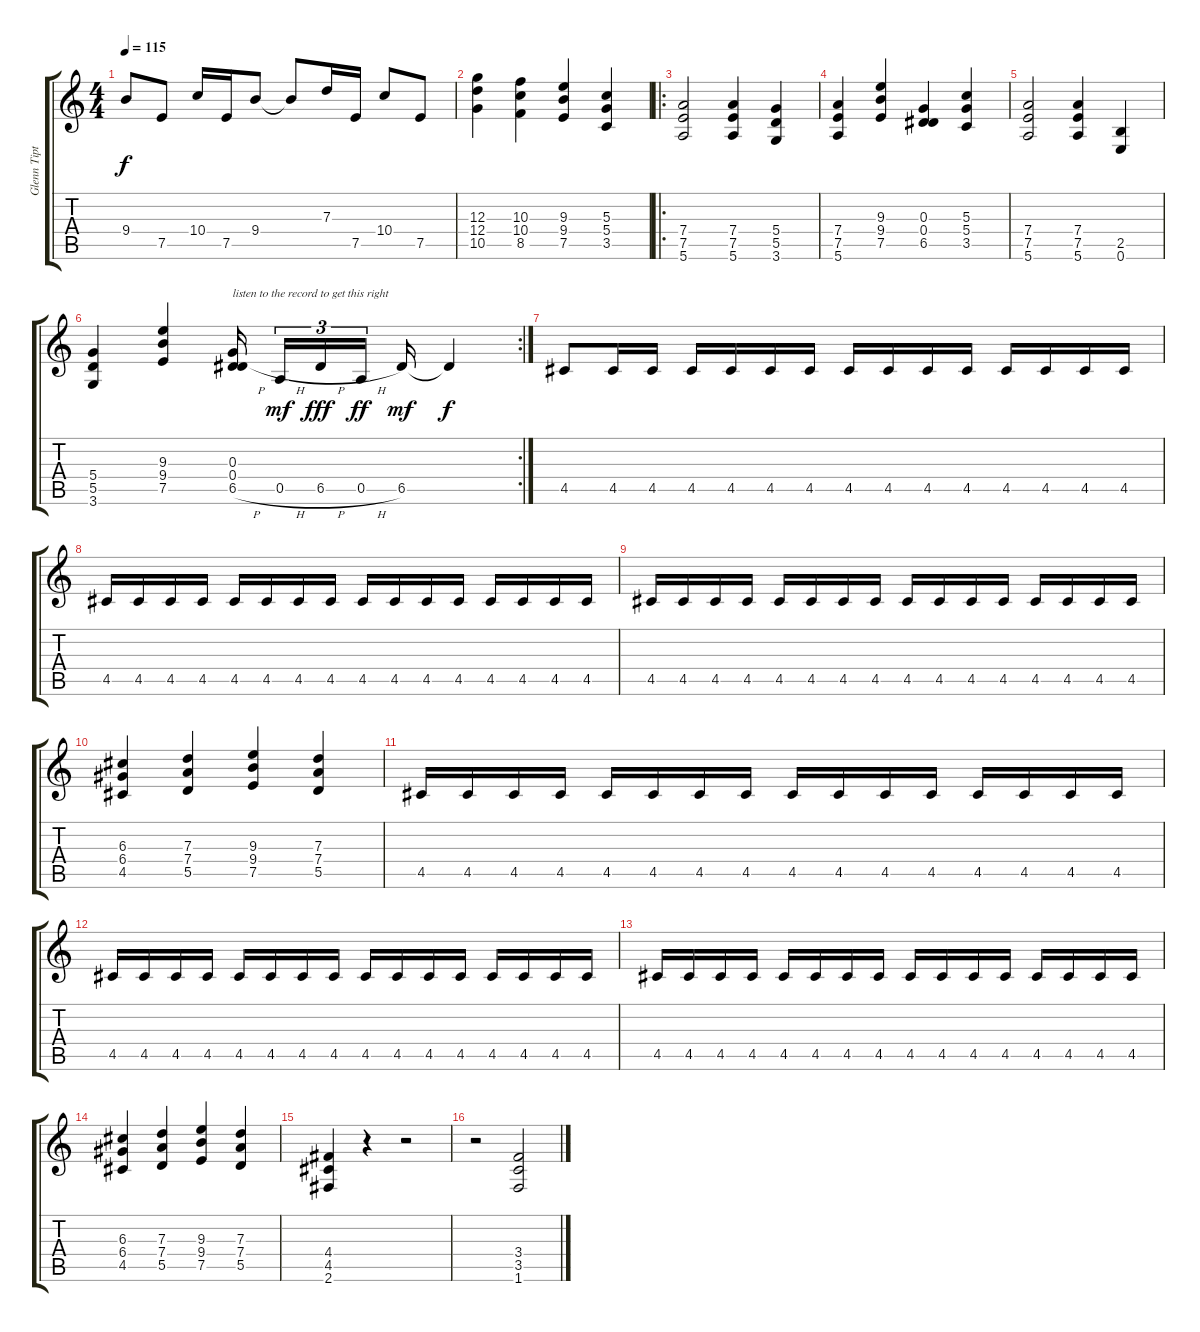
\track ("Glenn Tipton and K K DOWNING" "Glenn Tipt") {instrument distortionguitar}
\staff {score tabs}
\tuning (E4 B3 G3 D3 A2 E2) {hide}
\ts (4 4)
\tempo 115
\clef g2
\ks c
9.4.8{dy f} 7.5.8 10.4.16 7.5.16 9.4.8 9.4{t}.8 7.3.16 7.5.16 10.4.8 7.5.8 |
(12.3 12.4 10.5).4 (10.3 10.4 8.5).4 (9.3 9.4 7.5).4 (5.3 5.4 3.5).4 |
\ro
(7.4 7.5 5.6).2 (7.4 7.5 5.6).4 (5.4 5.5 3.6).4 |
(7.4 7.5 5.6).4 (9.3 9.4 7.5).4 (0.3 0.4 6.5).4 (5.3 5.4 3.5).4 |
(7.4 7.5 5.6).2 (7.4 7.5 5.6).4 (2.5 0.6).4 |
\rc 2
(5.4 5.5 3.6).4 (9.3 9.4 7.5).4 (0.3 0.4 6.5{h}).16{txt "listen to the record to get this right"} 0.5{h}.16{tu (3 2) dy mf} 6.5{h}.16{tu (3 2) dy fff} 0.5{h}.16{tu (3 2) dy ff} 6.5.16{dy mf} 6.5{t}.4{dy f} |
4.5.8 4.5.16 4.5.16 4.5.16 4.5.16 4.5.16 4.5.16 4.5.16 4.5.16 4.5.16 4.5.16 4.5.16 4.5.16 4.5.16 4.5.16 |
4.5.16 4.5.16 4.5.16 4.5.16 4.5.16 4.5.16 4.5.16 4.5.16 4.5.16 4.5.16 4.5.16 4.5.16 4.5.16 4.5.16 4.5.16 4.5.16 |
4.5.16 4.5.16 4.5.16 4.5.16 4.5.16 4.5.16 4.5.16 4.5.16 4.5.16 4.5.16 4.5.16 4.5.16 4.5.16 4.5.16 4.5.16 4.5.16 |
(6.3 6.4 4.5).4 (7.3 7.4 5.5).4 (9.3 9.4 7.5).4 (7.3 7.4 5.5).4 |
4.5.16 4.5.16 4.5.16 4.5.16 4.5.16 4.5.16 4.5.16 4.5.16 4.5.16 4.5.16 4.5.16 4.5.16 4.5.16 4.5.16 4.5.16 4.5.16 |
4.5.16 4.5.16 4.5.16 4.5.16 4.5.16 4.5.16 4.5.16 4.5.16 4.5.16 4.5.16 4.5.16 4.5.16 4.5.16 4.5.16 4.5.16 4.5.16 |
4.5.16 4.5.16 4.5.16 4.5.16 4.5.16 4.5.16 4.5.16 4.5.16 4.5.16 4.5.16 4.5.16 4.5.16 4.5.16 4.5.16 4.5.16 4.5.16 |
(6.3 6.4 4.5).4 (7.3 7.4 5.5).4 (9.3 9.4 7.5).4 (7.3 7.4 5.5).4 |
(4.4 4.5 2.6).4 r.4 r.2 |
r.2 (3.4 3.5 1.6).2
